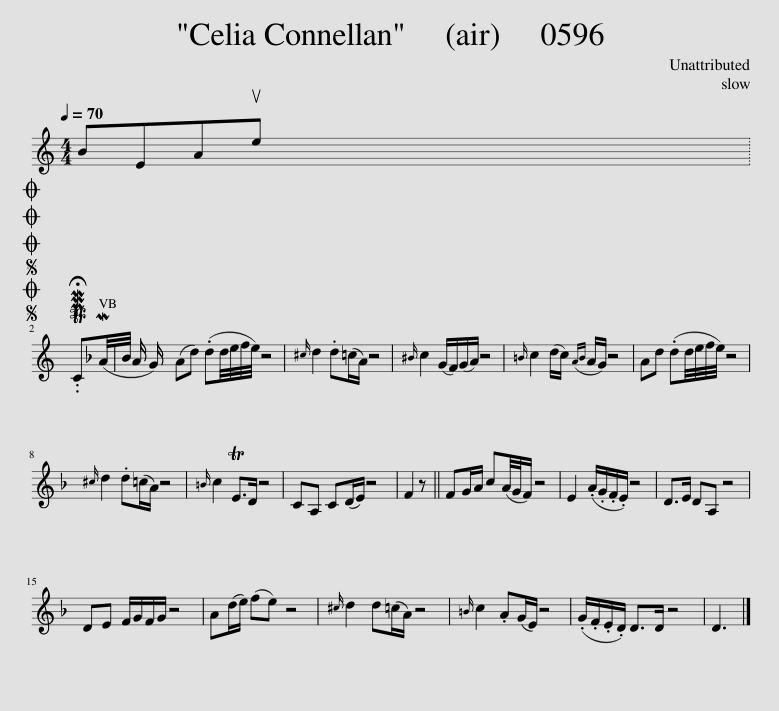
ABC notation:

X:1
L:1/8
Q:1/4=70
M:4/4
I:linebreak $
K:C
V:1 treble
V:1
 BEAue x2002 |$SOSOOO .!fermata!PMTC(MA/4_B/4 A/ G/) | (Ad) (.dd/4e/4f/4e/4) z4 |{^c} d2 .d(=c/A/) z4 |{^B} c2 (G/F/)(G/A/) z4 | %5
{=B} c2 (d/c/)({AB} A/G/) z4 | Ad (.dd/4e/4f/4e/4) z4 |${^c} d2 .d(=c/A/) z4 |{=B} c2 TE>D z4 | CA, C(D/E/) z4 | %10
 F2 z || FG/A/ c(A/4G/4F/) z4 | E2 (.A/.G/.F/.E/) z4 | D>E DA, z4 |$ DE F/G/F/G/ z4 | %15
 A(d/e/) (fe) z4 |{^c} d2 d(=c/A/) z4 |{=B} c2 .A(G/E/) z4 | (.G/.F/.E/.D/) D>D z4 | D3 |] %20
